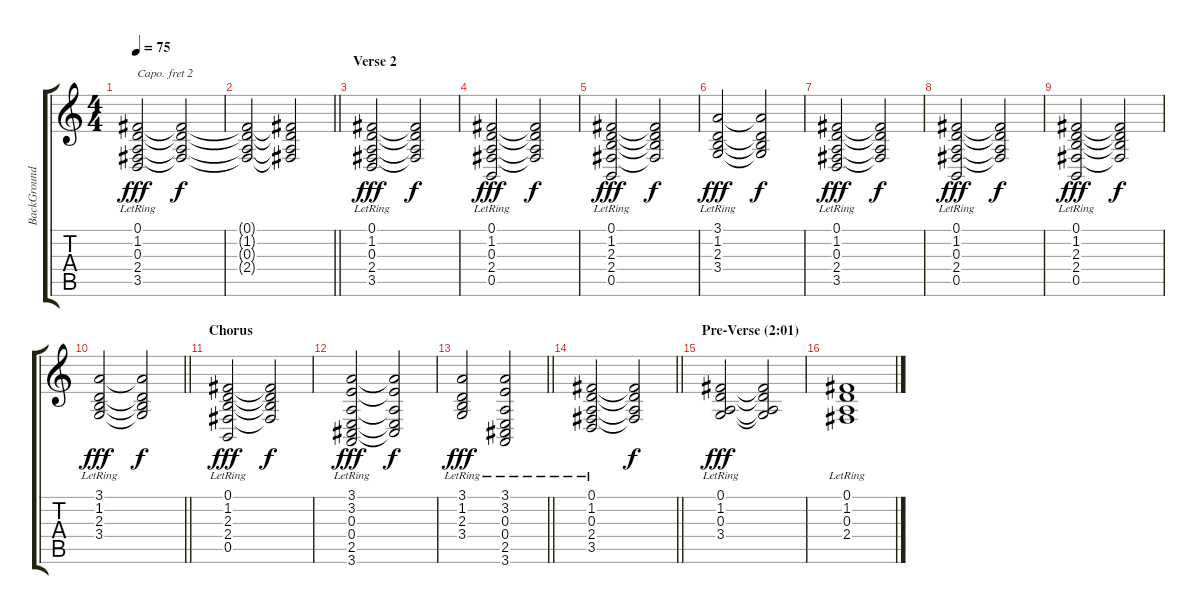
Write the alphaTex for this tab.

\track ("BackGround" "BackGround") {instrument stringensemble2}
\staff {score tabs}
\capo 2
\tuning (E4 B3 G3 D3 A2 E2) {hide}
\ts (4 4)
\tempo 75
\clef g2
\ks c
(0.1{lr} 1.2{lr} 0.3{lr} 2.4{lr} 3.5{lr}).2{dy fff} (0.1{t} 1.2{t} 0.3{t} 2.4{t}).2{dy f} |
\barLineRight lightlight
(0.1{t} 1.2{t} 0.3{t} 2.4{t}).2 (0.1{t} 1.2{t} 0.3{t} 2.4{t}).2 |
\section ("" "Verse 2")
(0.1{lr} 1.2{lr} 0.3{lr} 2.4{lr} 3.5{lr}).2{dy fff} (0.1{t} 1.2{t} 0.3{t} 2.4{t}).2{dy f} |
(0.1{lr} 1.2{lr} 0.3{lr} 2.4{lr} 0.5{lr}).2{dy fff} (0.1{t} 1.2{t} 0.3{t} 2.4{t}).2{dy f} |
(0.1{lr} 1.2{lr} 2.3{lr} 2.4{lr} 0.5{lr}).2{dy fff} (0.1{t} 1.2{t} 2.3{t} 2.4{t}).2{dy f} |
(3.1{lr} 1.2{lr} 2.3{lr} 3.4{lr}).2{dy fff} (3.1{t} 1.2{t} 2.3{t} 3.4{t}).2{dy f} |
(0.1{lr} 1.2{lr} 0.3{lr} 2.4{lr} 3.5{lr}).2{dy fff} (0.1{t} 1.2{t} 0.3{t} 2.4{t}).2{dy f} |
(0.1{lr} 1.2{lr} 0.3{lr} 2.4{lr} 0.5{lr}).2{dy fff} (0.1{t} 1.2{t} 0.3{t} 2.4{t}).2{dy f} |
(0.1{lr} 1.2{lr} 2.3{lr} 2.4{lr} 0.5{lr}).2{dy fff} (0.1{t} 1.2{t} 2.3{t} 2.4{t}).2{dy f} |
\barLineRight lightlight
(3.1{lr} 1.2{lr} 2.3{lr} 3.4{lr}).2{dy fff} (3.1{t} 1.2{t} 2.3{t} 3.4{t}).2{dy f} |
\section ("" "Chorus")
(0.1{lr} 1.2{lr} 2.3{lr} 2.4{lr} 0.5{lr}).2{dy fff} (0.1{t} 1.2{t} 2.3{t} 2.4{t}).2{dy f} |
(3.1{lr} 3.2{lr} 0.3{lr} 0.4{lr} 2.5{lr} 3.6{lr}).2{dy fff} (3.1{t} 3.2{t} 0.3{t} 0.4{t} 2.5{t}).2{dy f} |
\barLineRight lightlight
(3.1{lr} 1.2{lr} 2.3{lr} 3.4{lr}).2{dy fff} (3.1{lr} 3.2{lr} 0.3{lr} 0.4{lr} 2.5{lr} 3.6{lr}).2 |
\barLineRight lightlight
(0.1{lr} 1.2{lr} 0.3{lr} 2.4{lr} 3.5{lr}).2 (0.1{t} 1.2{t} 0.3{t} 2.4{t}).2{dy f} |
\section ("" "Pre-Verse (2:01)")
(0.1{lr} 1.2{lr} 0.3{lr} 3.4{lr}).2{dy fff} (0.1{t} 1.2{t} 0.3{t} 3.4{t}).2 |
(0.1{lr} 1.2{lr} 0.3{lr} 2.4{lr}).1
